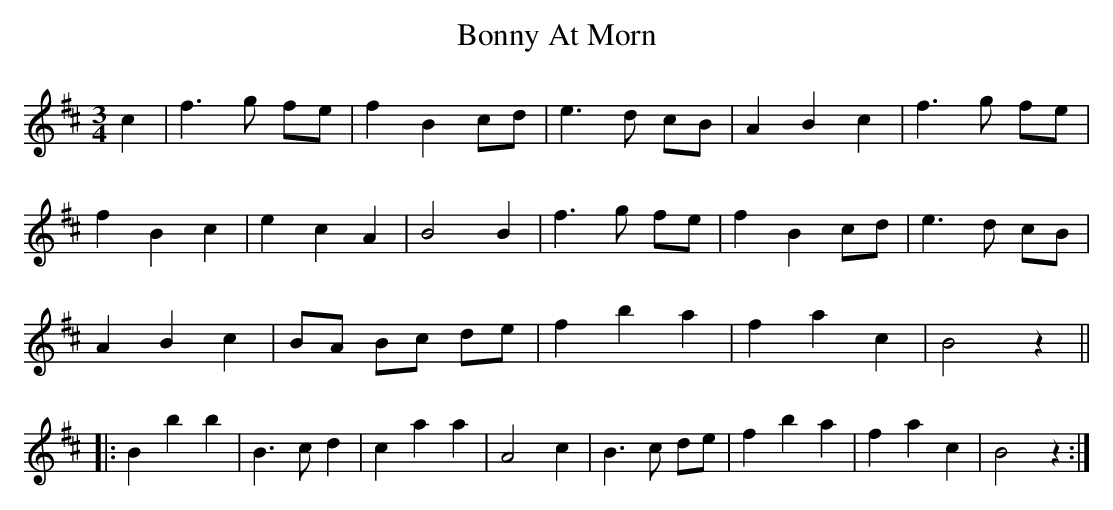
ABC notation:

X:1
T: Bonny At Morn
M: 3/4
L: 1/8
K: Bmin
c2 |f3 g fe |f2 B2 cd |e3 d cB |A2 B2 c2 |f3 g fe |
f2 B2 c2 |e2 c2 A2 |B4 B2 |f3 g fe |f2 B2 cd |e3 d cB |
A2 B2 c2 |BA Bc de |f2 b2 a2 |f2 a2 c2 |B4 z2 ||
|:B2 b2 b2 |B3 c d2 |c2 a2 a2 |A4 c2 |B3 c de |f2 b2 a2 |f2 a2 c2 |B4 z2 :|
